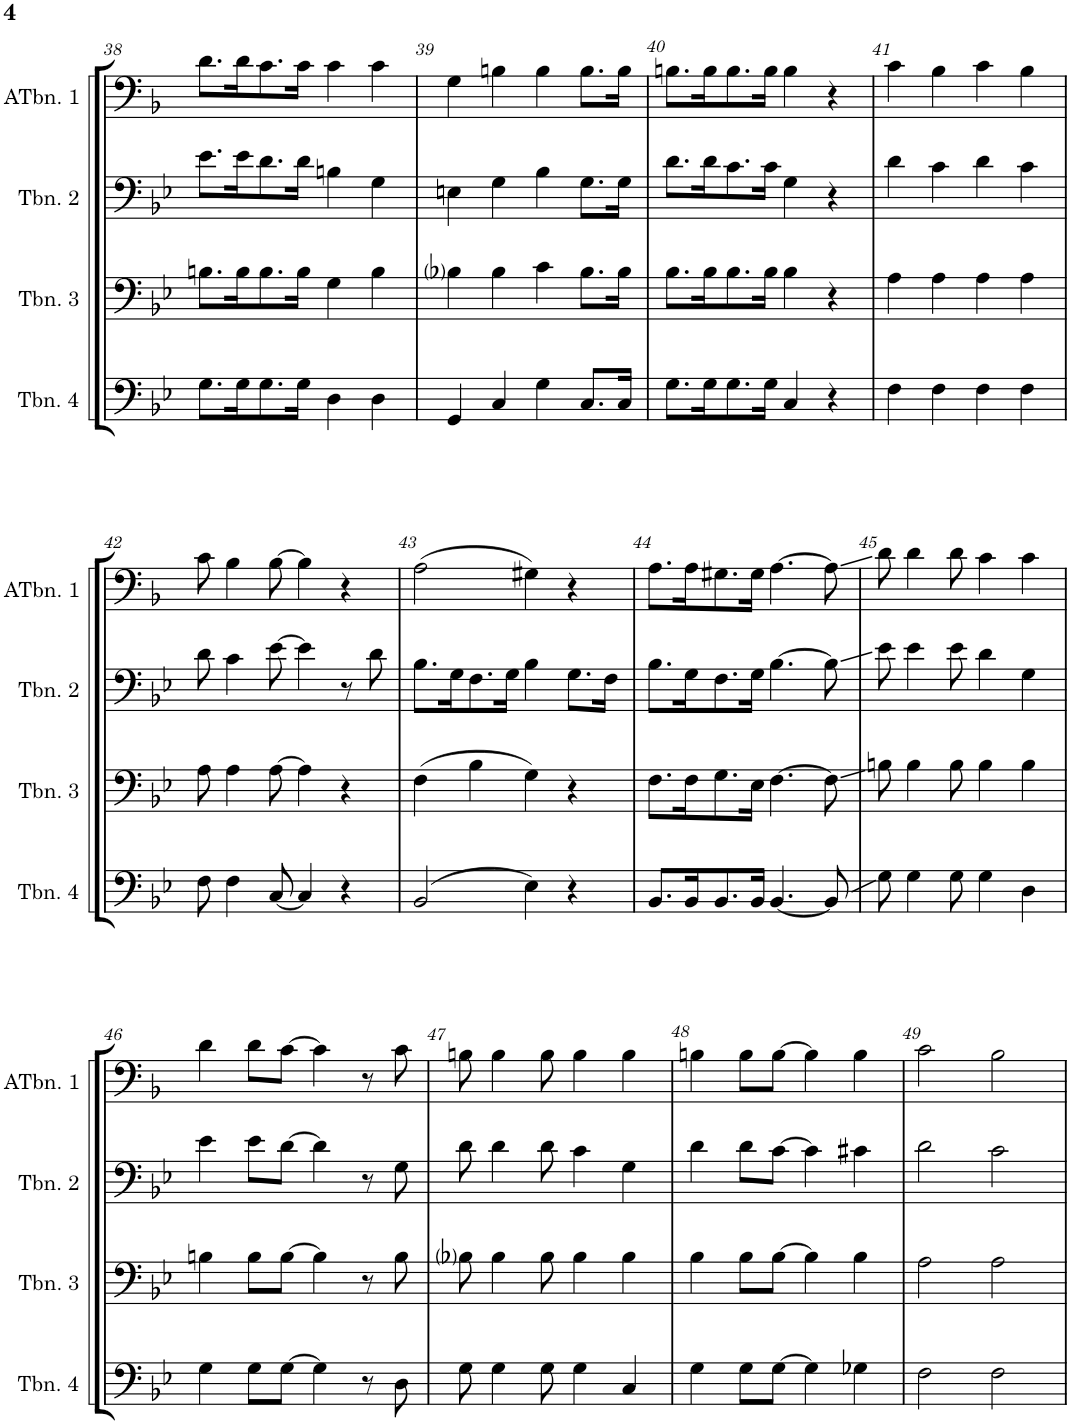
**kern	**kern	**kern	**kern
*part4	*part3	*part2	*part1
*staff4	*staff3	*staff2	*staff1
*I"Trombone 4	*I"Trombone 3	*I"Trombone 2	*I"Alto Tbn 1
*I'Tbn. 4	*I'Tbn. 3	*I'Tbn. 2	*I'ATbn. 1
!!LO:PB:g=z
*clefF4	*clefF4	*clefF4	*clefF4
*	*	*	*Trd-3c-5
*k[b-e-]	*k[b-e-]	*k[b-e-]	*k[b-]
*M2/2	*M2/2	*M2/2	*M2/2
*met(c|)	*met(c|)	*met(c|)	*met(c|)
=38	=38	=38	=38
8.G\L	8.Bn\L	8.e-\L	8.d\L
16G\K	16B\K	16e-\K	16d\K
8.G\	8.B\	8.d\	8.c\
16G\Jk	16B\Jk	16d\Jk	16c\Jk
4D\	4G\	4Bn\	4c\
4D\	4B\	4G\	4c\
=39	=39	=39	=39
4GG/	4B-i\	4En\	4G\
4C/	4B-\	4G\	4Bn\
4G\	4c\	4B-\	4B\
8.C/L	8.B-\L	8.G\L	8.B\L
16C/Jk	16B-\Jk	16G\Jk	16B\Jk
=40	=40	=40	=40
8.G\L	8.B-\L	8.d\L	8.Bn\L
16G\K	16B-\K	16d\K	16B\K
8.G\	8.B-\	8.c\	8.B\
16G\Jk	16B-\Jk	16c\Jk	16B\Jk
4C/	4B-\	4G\	4B\
4r	4r	4r	4r
=41	=41	=41	=41
4F\	4A\	4d\	4c\
4F\	4A\	4c\	4B-\
4F\	4A\	4d\	4c\
4F\	4A\	4c\	4B-\
!!LO:LB:g=z
=42	=42	=42	=42
8F\	8A\	8d\	8c\
4F\	4A\	4c\	4B-\
[8C/	[8A\	[8e-\	[8B-\
4C/]	4A\]	4e-\]	4B-\]
4r	4r	8r	4r
.	.	8d\	.
=43	=43	=43	=43
(2BB-/	(4F\	8.B-\L	(2A\
.	.	16G\K	.
.	4B-\	8.F\	.
.	.	16G\Jk	.
4E-\)	4G\)	4B-\	4G#X\)
4r	4r	8.G\L	4r
.	.	16F\Jk	.
=44	=44	=44	=44
8.BB-/L	8.F\L	8.B-\L	8.A\L
16BB-/K	16F\K	16G\K	16A\K
8.BB-/	8.G\	8.F\	8.G#X\
16BB-/Jk	16E-\Jk	16G\Jk	16G#\Jk
[4.BB-/	[4.F\	[4.B-\	[4.A\
8BB-/]	8F\]	8B-\]	8A\]
=45	=45	=45	=45
8G\	8Bn\	8e-\	8d\
4G\	4B\	4e-\	4d\
8G\	8B\	8e-\	8d\
4G\	4B\	4d\	4c\
4D\	4B\	4G\	4c\
!!LO:LB:g=z
=46	=46	=46	=46
4G\	4Bn\	4e-\	4d\
8G\L	8B\L	8e-\L	8d\L
[8G\J	[8B\J	[8d\J	[8c\J
4G\]	4B\]	4d\]	4c\]
8r	8r	8r	8r
8D\	8B\	8G\	8c\
=47	=47	=47	=47
8G\	8B-i\	8d\	8Bn\
4G\	4B-\	4d\	4B\
8G\	8B-\	8d\	8B\
4G\	4B-\	4c\	4B\
4C/	4B-\	4G\	4B\
=48	=48	=48	=48
4G\	4B-\	4d\	4Bn\
8G\L	8B-\L	8d\L	8B\L
[8G\J	[8B-\J	[8c\J	[8B\J
4G\]	4B-\]	4c\]	4B\]
4G-X\	4B-\	4c#X\	4B\
=49	=49	=49	=49
2F\	2A\	2d\	2c\
2F\	2A\	2c\	2B-\
=	=	=	=
*-	*-	*-	*-
